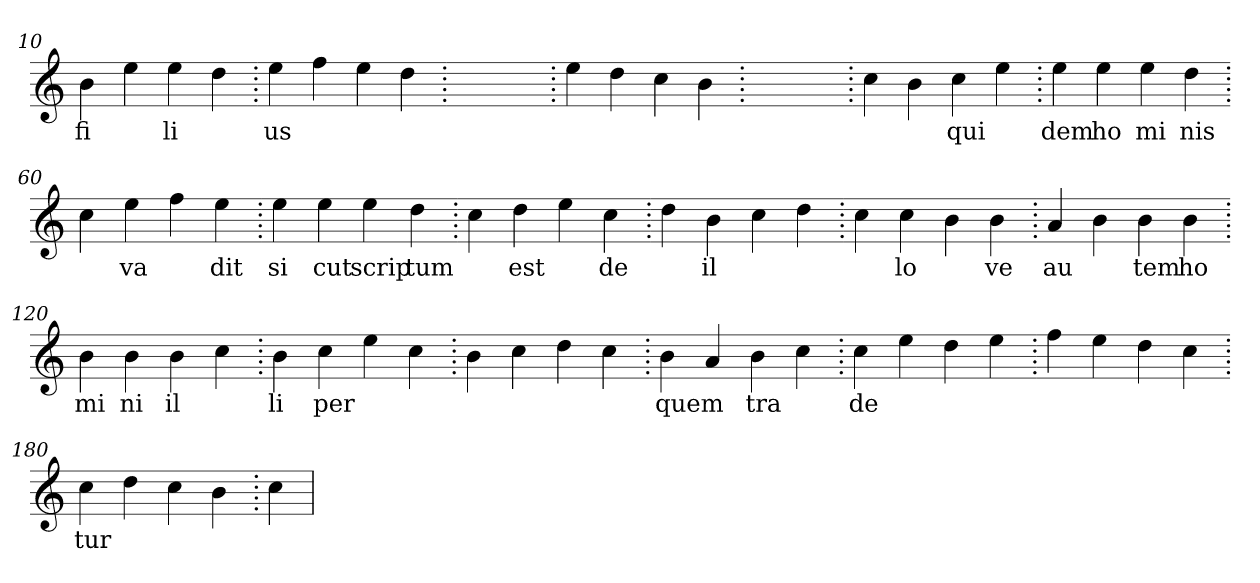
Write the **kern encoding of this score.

**kern	**text
*part1	*part1
*staff1	*staff1
*clefG2	*
=10.	=10.
4b	fi
4ee	.
4ee	li
4dd	.
=20.	=20.
4ee	us
4ff	.
4ee	.
4dd	.
=30.	=30.
1ryy	.
=30.	=30.
4ee	.
4dd	.
4cc	.
4b	.
=40.	=40.
1ryy	.
=40.	=40.
4cc	.
4b	.
4cc	qui
4ee	.
=50.	=50.
4ee	dem
4ee	ho
4ee	mi
4dd	nis
=60.	=60.
4cc	.
4ee	va
4ff	.
4ee	dit
=70.	=70.
4ee	si
4ee	cut
4ee	scrip
4dd	tum
=80.	=80.
4cc	.
4dd	est
4ee	.
4cc	de
=90.	=90.
4dd	.
4b	il
4cc	.
4dd	.
=100.	=100.
4cc	.
4cc	lo
4b	.
4b	ve
=110.	=110.
4a	au
4b	.
4b	tem
4b	ho
=120.	=120.
4b	mi
4b	ni
4b	il
4cc	.
=130.	=130.
4b	li
4cc	per
4ee	.
4cc	.
=140.	=140.
4b	.
4cc	.
4dd	.
4cc	.
=150.	=150.
4b	quem
4a	.
4b	tra
4cc	.
=160.	=160.
4cc	de
4ee	.
4dd	.
4ee	.
=170.	=170.
4ff	.
4ee	.
4dd	.
4cc	.
=180.	=180.
4cc	tur
4dd	.
4cc	.
4b	.
=190.	=190.
4cc	.
=	=
*-	*-
